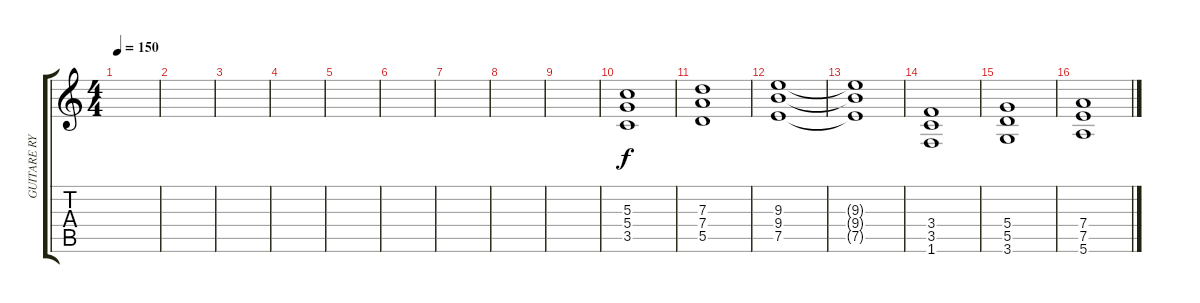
\track ("GUITARE RYTHMIQUE" "GUITARE RY") {instrument distortionguitar}
\staff {score tabs}
\tuning (E4 B3 G3 D3 A2 E2) {hide}
\ts (4 4)
\tempo 150
\clef g2
\ks c
|
|
|
|
|
|
|
|
|
(5.3 5.4 3.5).1 |
(7.3 7.4 5.5).1 |
(9.3 9.4 7.5).1 |
(9.3{t} 9.4{t} 7.5{t}).1 |
(3.4 3.5 1.6).1 |
(5.4 5.5 3.6).1 |
(7.4 7.5 5.6).1
